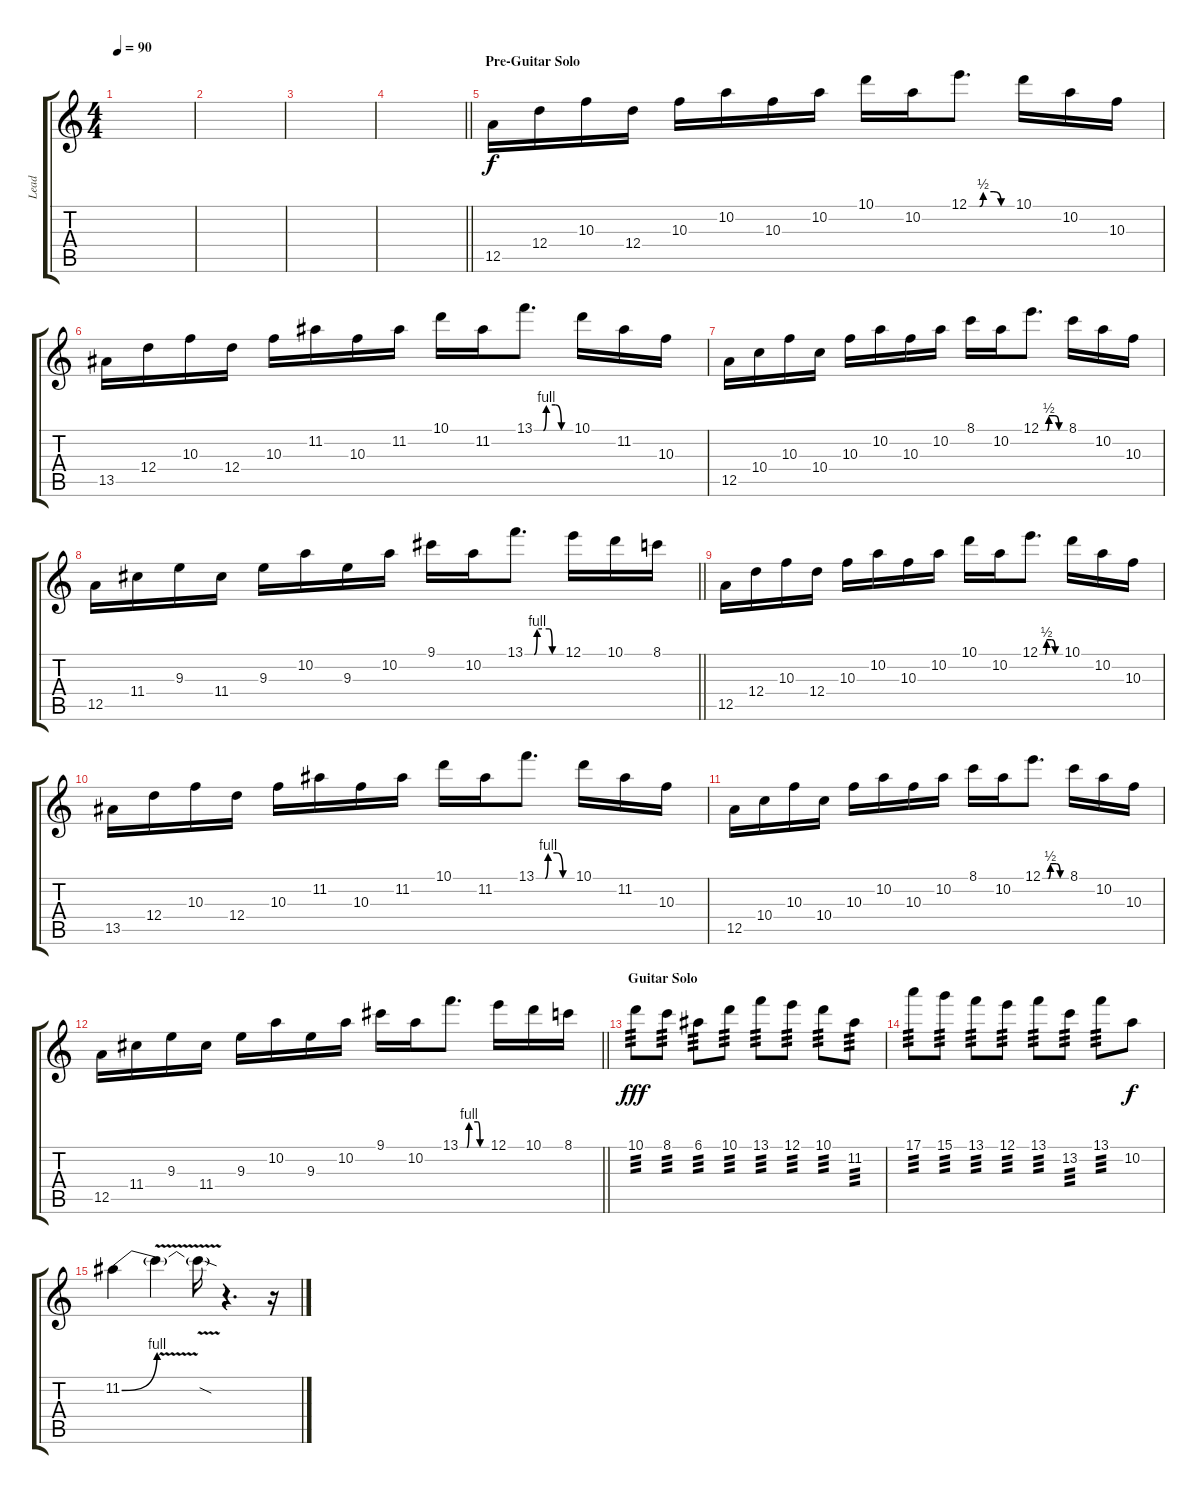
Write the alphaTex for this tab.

\track ("Lead" "Lead") {instrument distortionguitar}
\staff {score tabs}
\tuning (E4 B3 G3 D3 A2 D2) {hide}
\ts (4 4)
\tempo 90
\clef g2
\ks c
|
|
|
\barLineRight lightlight
|
\section ("" "Pre-Guitar Solo")
12.5.16{volume 13 balance 16 instrument distortionguitar} 12.4.16 10.3.16 12.4.16 10.3.16 10.2.16 10.3.16 10.2.16 10.1.16 10.2.16 12.1{be (custom 0 0 15 0 20 2 35 2 45 0 60 0)}.8{d} 10.1.16 10.2.16 10.3.16 |
13.5.16 12.4.16 10.3.16 12.4.16 10.3.16 11.2.16 10.3.16 11.2.16 10.1.16 11.2.16 13.1{be (custom 0 0 15 0 20 4 35 4 45 0 60 0)}.8{d} 10.1.16 11.2.16 10.3.16 |
12.5.16 10.4.16 10.3.16 10.4.16 10.3.16 10.2.16 10.3.16 10.2.16 8.1.16 10.2.16 12.1{be (custom 0 0 15 0 20 2 35 2 45 0 60 0)}.8{d} 8.1.16 10.2.16 10.3.16 |
\barLineRight lightlight
12.5.16 11.4.16 9.3.16 11.4.16 9.3.16 10.2.16 9.3.16 10.2.16 9.1.16 10.2.16 13.1{be (custom 0 0 15 0 20 4 40 4 45 0 60 0)}.8{d} 12.1.16 10.1.16 8.1.16 |
12.5.16 12.4.16 10.3.16 12.4.16 10.3.16 10.2.16 10.3.16 10.2.16 10.1.16 10.2.16 12.1{be (custom 0 0 15 0 20 2 35 2 45 0 60 0)}.8{d} 10.1.16 10.2.16 10.3.16 |
13.5.16 12.4.16 10.3.16 12.4.16 10.3.16 11.2.16 10.3.16 11.2.16 10.1.16 11.2.16 13.1{be (custom 0 0 15 0 20 4 35 4 45 0 60 0)}.8{d} 10.1.16 11.2.16 10.3.16 |
12.5.16 10.4.16 10.3.16 10.4.16 10.3.16 10.2.16 10.3.16 10.2.16 8.1.16 10.2.16 12.1{be (custom 0 0 15 0 20 2 35 2 45 0 60 0)}.8{d} 8.1.16 10.2.16 10.3.16 |
\barLineRight lightlight
12.5.16 11.4.16 9.3.16 11.4.16 9.3.16 10.2.16 9.3.16 10.2.16 9.1.16 10.2.16 13.1{be (custom 0 0 15 0 20 4 40 4 45 0 60 0)}.8{d} 12.1.16 10.1.16 8.1.16 |
\section ("" "Guitar Solo")
10.1.8{tp 3 dy fff} 8.1.8{tp 3} 6.1.8{tp 3} 10.1.8{tp 3} 13.1.8{tp 3} 12.1.8{tp 3} 10.1.8{tp 3} 11.2.8{tp 3} |
17.1.8{tp 3} 15.1.8{tp 3} 13.1.8{tp 3} 12.1.8{tp 3} 13.1.8{tp 3} 13.2.8{tp 3} 13.1.8{tp 3} 10.2.8{dy f} |
11.2{be (bend 0 0 60 4)}.4 11.2{v t}.4 11.2{sod t}.16 r.4{d} r.16
